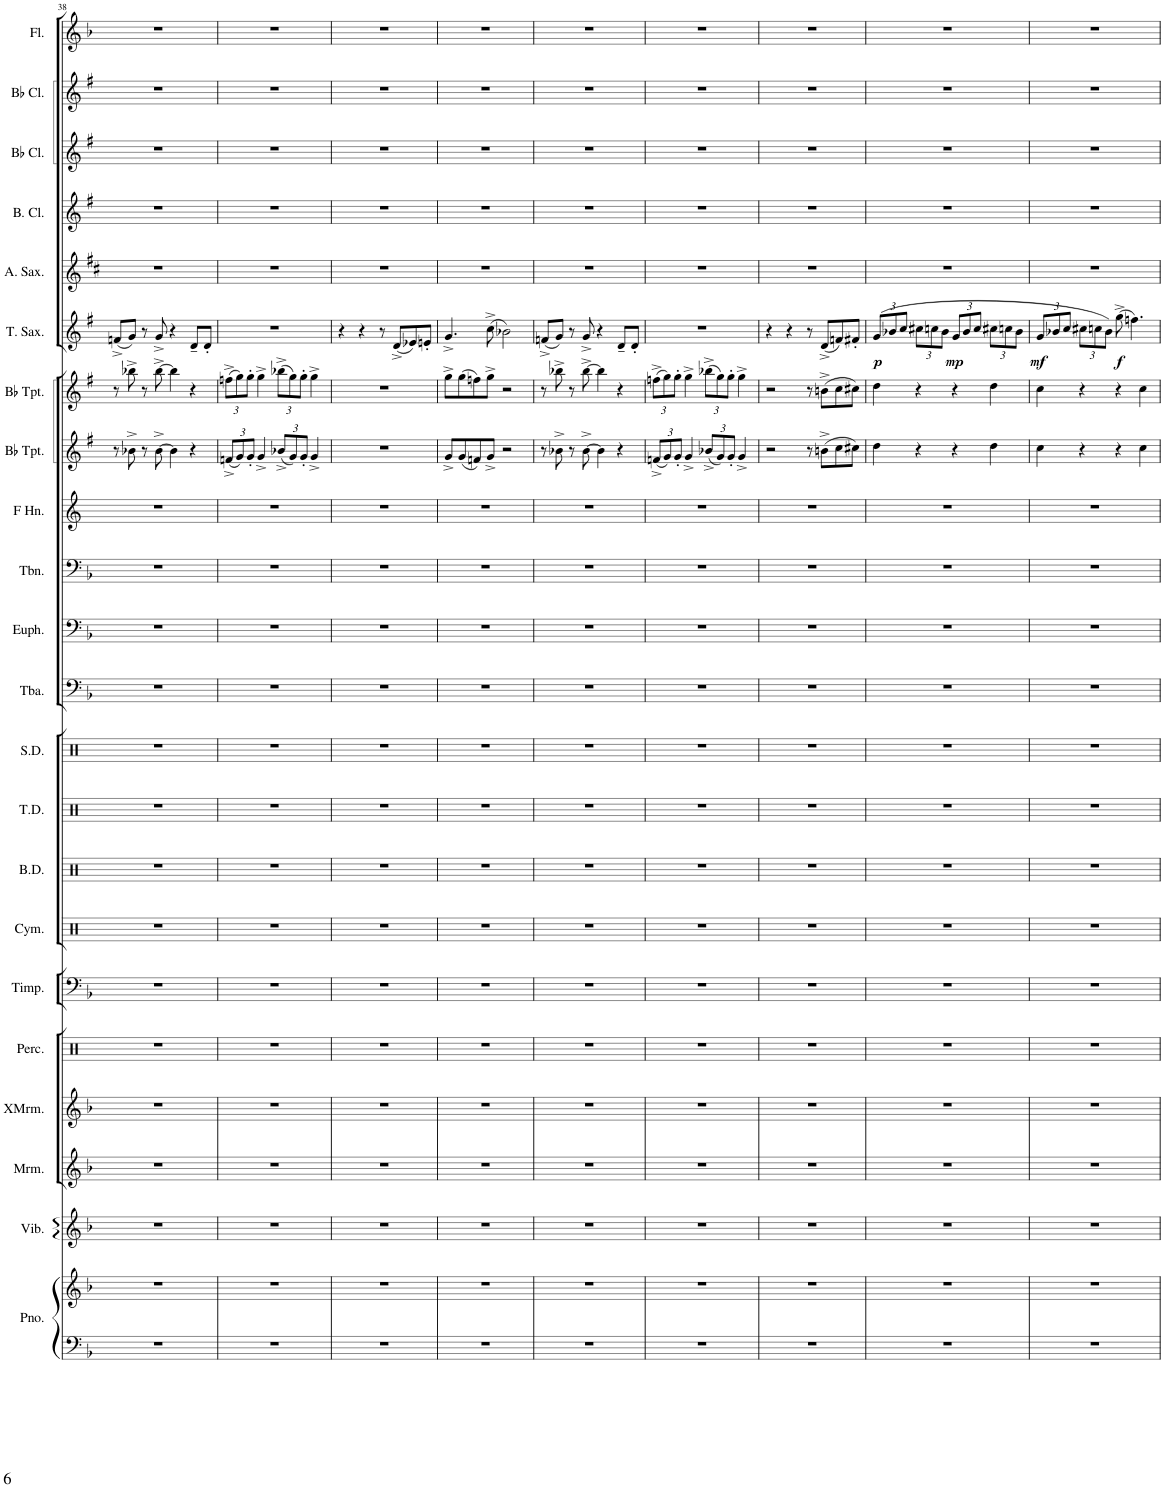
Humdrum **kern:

**kern	**kern	**kern	**kern	**kern	**kern	**kern	**kern	**kern	**kern	**kern	**kern	**kern	**kern	**kern	**kern	**kern	**kern	**dynam	**kern	**kern	**kern	**kern	**kern
*part22	*part22	*part21	*part20	*part19	*part18	*part17	*part16	*part15	*part14	*part13	*part12	*part11	*part10	*part9	*part8	*part7	*part6	*part6	*part5	*part4	*part3	*part2	*part1
*staff23	*staff22	*staff21	*staff20	*staff19	*staff18	*staff17	*staff16	*staff15	*staff14	*staff13	*staff12	*staff11	*staff10	*staff9	*staff8	*staff7	*staff6	*staff6	*staff5	*staff4	*staff3	*staff2	*staff1
*I"Piano	*	*I"Vibraphone	*I"Marimba	*I"Xylomarimba	*I"Percussion	*I"Timpani	*I"Cymbals	*I"Bass Drums	*I"Tenor Drums	*I"Snare Drum	*I"Tuba	*I"Euphonium	*I"Trombone	*I"Horn in F	*I"Bb Trumpet	*I"Bb Trumpet	*I"Tenor Saxophone	*	*I"Alto Saxophone	*I"Bass Clarinet	*I"Bb Clarinet	*I"Bb Clarinet	*I"Flute
*I'Pno.	*	*I'Vib.	*I'Mrm.	*I'XMrm.	*I'Perc.	*I'Timp.	*I'Cym.	*I'B.D.	*I'T.D.	*I'S.D.	*I'Tba.	*I'Euph.	*I'Tbn.	*	*I'Bb Tpt.	*I'Bb Tpt.	*I'T. Sax.	*	*I'A. Sax.	*I'B. Cl.	*I'Bb Cl.	*I'Bb Cl.	*I'Fl.
!!LO:PB:g=z
*clefF4	*clefG2	*clefG2	*clefG2	*clefG2	*clefX	*clefF4	*clefX	*clefX	*clefX	*clefX	*clefF4	*clefF4	*clefF4	*clefG2	*clefG2	*clefG2	*clefG2	*	*clefG2	*clefG2	*clefG2	*clefG2	*clefG2
*	*	*	*	*	*	*	*	*	*	*	*	*	*	*Trd4c7	*Trd1c2	*Trd1c2	*Trd8c14	*	*Trd5c9	*Trd8c14	*Trd1c2	*Trd1c2	*
*k[b-]	*k[b-]	*k[b-]	*k[b-]	*k[b-]	*k[]	*k[b-]	*k[]	*k[]	*k[]	*k[]	*k[b-]	*k[b-]	*k[b-]	*k[]	*k[f#]	*k[f#]	*k[f#]	*	*k[f#c#]	*k[f#]	*k[f#]	*k[f#]	*k[b-]
*M4/4	*M4/4	*M4/4	*M4/4	*M4/4	*M4/4	*M4/4	*M4/4	*M4/4	*M4/4	*M4/4	*M4/4	*M4/4	*M4/4	*M4/4	*M4/4	*M4/4	*M4/4	*	*M4/4	*M4/4	*M4/4	*M4/4	*M4/4
=38	=38	=38	=38	=38	=38	=38	=38	=38	=38	=38	=38	=38	=38	=38	=38	=38	=38	=38	=38	=38	=38	=38	=38
1r	1r	1r	1r	1r	1r	1r	1r	1r	1r	1r	1r	1r	1r	1r	8r	8r	(8fn^/L	.	1r	1r	1r	1r	1r
.	.	.	.	.	.	.	.	.	.	.	.	.	.	.	8b-X^\	8bb-X^\	8g/J)	.	.	.	.	.	.
.	.	.	.	.	.	.	.	.	.	.	.	.	.	.	8r	8r	8r	.	.	.	.	.	.
.	.	.	.	.	.	.	.	.	.	.	.	.	.	.	[8b-^\	[8bb-^\	8g^/	.	.	.	.	.	.
.	.	.	.	.	.	.	.	.	.	.	.	.	.	.	4b-\]	4bb-\]	4r	.	.	.	.	.	.
.	.	.	.	.	.	.	.	.	.	.	.	.	.	.	4r	4r	8d~/L	.	.	.	.	.	.
.	.	.	.	.	.	.	.	.	.	.	.	.	.	.	.	.	8d'/J	.	.	.	.	.	.
=39	=39	=39	=39	=39	=39	=39	=39	=39	=39	=39	=39	=39	=39	=39	=39	=39	=39	=39	=39	=39	=39	=39	=39
*	*	*	*	*	*	*	*	*	*	*	*	*	*	*	*Xbrackettup	*Xbrackettup	*	*	*	*	*	*	*
1r	1r	1r	1r	1r	1r	1r	1r	1r	1r	1r	1r	1r	1r	1r	(12fn^/L	(12ffn^\L	1r	.	1r	1r	1r	1r	1r
.	.	.	.	.	.	.	.	.	.	.	.	.	.	.	12g/)	12gg\)	.	.	.	.	.	.	.
.	.	.	.	.	.	.	.	.	.	.	.	.	.	.	12g'/J	12gg'\J	.	.	.	.	.	.	.
.	.	.	.	.	.	.	.	.	.	.	.	.	.	.	4g^/	4gg^\	.	.	.	.	.	.	.
.	.	.	.	.	.	.	.	.	.	.	.	.	.	.	(12b-X^/L	(12bb-X^\L	.	.	.	.	.	.	.
.	.	.	.	.	.	.	.	.	.	.	.	.	.	.	12g/)	12gg\)	.	.	.	.	.	.	.
.	.	.	.	.	.	.	.	.	.	.	.	.	.	.	12g'/J	12gg'\J	.	.	.	.	.	.	.
.	.	.	.	.	.	.	.	.	.	.	.	.	.	.	4g^/	4gg^\	.	.	.	.	.	.	.
=40	=40	=40	=40	=40	=40	=40	=40	=40	=40	=40	=40	=40	=40	=40	=40	=40	=40	=40	=40	=40	=40	=40	=40
1r	1r	1r	1r	1r	1r	1r	1r	1r	1r	1r	1r	1r	1r	1r	1r	1r	4r	.	1r	1r	1r	1r	1r
.	.	.	.	.	.	.	.	.	.	.	.	.	.	.	.	.	4r	.	.	.	.	.	.
.	.	.	.	.	.	.	.	.	.	.	.	.	.	.	.	.	8r	.	.	.	.	.	.
.	.	.	.	.	.	.	.	.	.	.	.	.	.	.	.	.	(8d^/L	.	.	.	.	.	.
.	.	.	.	.	.	.	.	.	.	.	.	.	.	.	.	.	8e-X/)	.	.	.	.	.	.
.	.	.	.	.	.	.	.	.	.	.	.	.	.	.	.	.	8en'/J	.	.	.	.	.	.
=41	=41	=41	=41	=41	=41	=41	=41	=41	=41	=41	=41	=41	=41	=41	=41	=41	=41	=41	=41	=41	=41	=41	=41
1r	1r	1r	1r	1r	1r	1r	1r	1r	1r	1r	1r	1r	1r	1r	8g^/L	8gg^\L	4.g^/	.	1r	1r	1r	1r	1r
.	.	.	.	.	.	.	.	.	.	.	.	.	.	.	(8g/	(8gg\	.	.	.	.	.	.	.
.	.	.	.	.	.	.	.	.	.	.	.	.	.	.	8fn/)	8ffn\)	.	.	.	.	.	.	.
.	.	.	.	.	.	.	.	.	.	.	.	.	.	.	8g^/J	8gg^\J	(8cc^\	.	.	.	.	.	.
.	.	.	.	.	.	.	.	.	.	.	.	.	.	.	2r	2r	2b-X\)	.	.	.	.	.	.
=42	=42	=42	=42	=42	=42	=42	=42	=42	=42	=42	=42	=42	=42	=42	=42	=42	=42	=42	=42	=42	=42	=42	=42
1r	1r	1r	1r	1r	1r	1r	1r	1r	1r	1r	1r	1r	1r	1r	8r	8r	(8fn^/L	.	1r	1r	1r	1r	1r
.	.	.	.	.	.	.	.	.	.	.	.	.	.	.	8b-X^\	8bb-X^\	8g/J)	.	.	.	.	.	.
.	.	.	.	.	.	.	.	.	.	.	.	.	.	.	8r	8r	8r	.	.	.	.	.	.
.	.	.	.	.	.	.	.	.	.	.	.	.	.	.	[8b-^\	[8bb-^\	8g^/	.	.	.	.	.	.
.	.	.	.	.	.	.	.	.	.	.	.	.	.	.	4b-\]	4bb-\]	4r	.	.	.	.	.	.
.	.	.	.	.	.	.	.	.	.	.	.	.	.	.	4r	4r	8d~/L	.	.	.	.	.	.
.	.	.	.	.	.	.	.	.	.	.	.	.	.	.	.	.	8d'/J	.	.	.	.	.	.
=43	=43	=43	=43	=43	=43	=43	=43	=43	=43	=43	=43	=43	=43	=43	=43	=43	=43	=43	=43	=43	=43	=43	=43
1r	1r	1r	1r	1r	1r	1r	1r	1r	1r	1r	1r	1r	1r	1r	(12fn^/L	(12ffn^\L	1r	.	1r	1r	1r	1r	1r
.	.	.	.	.	.	.	.	.	.	.	.	.	.	.	12g/)	12gg\)	.	.	.	.	.	.	.
.	.	.	.	.	.	.	.	.	.	.	.	.	.	.	12g'/J	12gg'\J	.	.	.	.	.	.	.
.	.	.	.	.	.	.	.	.	.	.	.	.	.	.	4g^/	4gg^\	.	.	.	.	.	.	.
.	.	.	.	.	.	.	.	.	.	.	.	.	.	.	(12b-X^/L	(12bb-X^\L	.	.	.	.	.	.	.
.	.	.	.	.	.	.	.	.	.	.	.	.	.	.	12g/)	12gg\)	.	.	.	.	.	.	.
.	.	.	.	.	.	.	.	.	.	.	.	.	.	.	12g'/J	12gg'\J	.	.	.	.	.	.	.
.	.	.	.	.	.	.	.	.	.	.	.	.	.	.	4g^/	4gg^\	.	.	.	.	.	.	.
=44	=44	=44	=44	=44	=44	=44	=44	=44	=44	=44	=44	=44	=44	=44	=44	=44	=44	=44	=44	=44	=44	=44	=44
1r	1r	1r	1r	1r	1r	1r	1r	1r	1r	1r	1r	1r	1r	1r	2r	2r	4r	.	1r	1r	1r	1r	1r
.	.	.	.	.	.	.	.	.	.	.	.	.	.	.	.	.	4r	.	.	.	.	.	.
.	.	.	.	.	.	.	.	.	.	.	.	.	.	.	8r	8r	8r	.	.	.	.	.	.
.	.	.	.	.	.	.	.	.	.	.	.	.	.	.	(8bn^\L	(8bn^\L	(8d^/L	.	.	.	.	.	.
.	.	.	.	.	.	.	.	.	.	.	.	.	.	.	8cc\	8cc\	8fn/)	.	.	.	.	.	.
.	.	.	.	.	.	.	.	.	.	.	.	.	.	.	8cc#X\J)	8cc#X\J)	8f#X'/J	.	.	.	.	.	.
=45	=45	=45	=45	=45	=45	=45	=45	=45	=45	=45	=45	=45	=45	=45	=45	=45	=45	=45	=45	=45	=45	=45	=45
*	*	*	*	*	*	*	*	*	*	*	*	*	*	*	*	*	*Xbrackettup	*	*	*	*	*	*
!	!	!	!	!	!	!	!	!	!	!	!	!	!	!	!	!	!	!LO:DY:b	!	!	!	!	!
1r	1r	1r	1r	1r	1r	1r	1r	1r	1r	1r	1r	1r	1r	1r	4dd\	4dd\	(12g/L	p	1r	1r	1r	1r	1r
.	.	.	.	.	.	.	.	.	.	.	.	.	.	.	.	.	12b-X/	.	.	.	.	.	.
.	.	.	.	.	.	.	.	.	.	.	.	.	.	.	.	.	12cc/J	.	.	.	.	.	.
.	.	.	.	.	.	.	.	.	.	.	.	.	.	.	4r	4r	12cc#X\L	.	.	.	.	.	.
.	.	.	.	.	.	.	.	.	.	.	.	.	.	.	.	.	12ccn\	.	.	.	.	.	.
.	.	.	.	.	.	.	.	.	.	.	.	.	.	.	.	.	12b-\J	.	.	.	.	.	.
!	!	!	!	!	!	!	!	!	!	!	!	!	!	!	!	!	!	!LO:DY:b	!	!	!	!	!
.	.	.	.	.	.	.	.	.	.	.	.	.	.	.	4r	4r	12g/L	mp	.	.	.	.	.
.	.	.	.	.	.	.	.	.	.	.	.	.	.	.	.	.	12b-/	.	.	.	.	.	.
.	.	.	.	.	.	.	.	.	.	.	.	.	.	.	.	.	12cc/J	.	.	.	.	.	.
.	.	.	.	.	.	.	.	.	.	.	.	.	.	.	4dd\	4dd\	12cc#X\L	.	.	.	.	.	.
.	.	.	.	.	.	.	.	.	.	.	.	.	.	.	.	.	12ccn\	.	.	.	.	.	.
.	.	.	.	.	.	.	.	.	.	.	.	.	.	.	.	.	12b-\J	.	.	.	.	.	.
=46	=46	=46	=46	=46	=46	=46	=46	=46	=46	=46	=46	=46	=46	=46	=46	=46	=46	=46	=46	=46	=46	=46	=46
!	!	!	!	!	!	!	!	!	!	!	!	!	!	!	!	!	!	!LO:DY:b	!	!	!	!	!
1r	1r	1r	1r	1r	1r	1r	1r	1r	1r	1r	1r	1r	1r	1r	4cc\	4cc\	12g/L	mf	1r	1r	1r	1r	1r
.	.	.	.	.	.	.	.	.	.	.	.	.	.	.	.	.	12b-X/	.	.	.	.	.	.
.	.	.	.	.	.	.	.	.	.	.	.	.	.	.	.	.	12cc/J	.	.	.	.	.	.
.	.	.	.	.	.	.	.	.	.	.	.	.	.	.	4r	4r	12cc#X\L	.	.	.	.	.	.
.	.	.	.	.	.	.	.	.	.	.	.	.	.	.	.	.	12ccn\	.	.	.	.	.	.
.	.	.	.	.	.	.	.	.	.	.	.	.	.	.	.	.	12b-\J)	.	.	.	.	.	.
!	!	!	!	!	!	!	!	!	!	!	!	!	!	!	!	!	!	!LO:DY:b	!	!	!	!	!
.	.	.	.	.	.	.	.	.	.	.	.	.	.	.	4r	4r	(8gg^\	f	.	.	.	.	.
.	.	.	.	.	.	.	.	.	.	.	.	.	.	.	.	.	4.ffn\)	.	.	.	.	.	.
.	.	.	.	.	.	.	.	.	.	.	.	.	.	.	4cc\	4cc\	.	.	.	.	.	.	.
=	=	=	=	=	=	=	=	=	=	=	=	=	=	=	=	=	=	=	=	=	=	=	=
*-	*-	*-	*-	*-	*-	*-	*-	*-	*-	*-	*-	*-	*-	*-	*-	*-	*-	*-	*-	*-	*-	*-	*-
